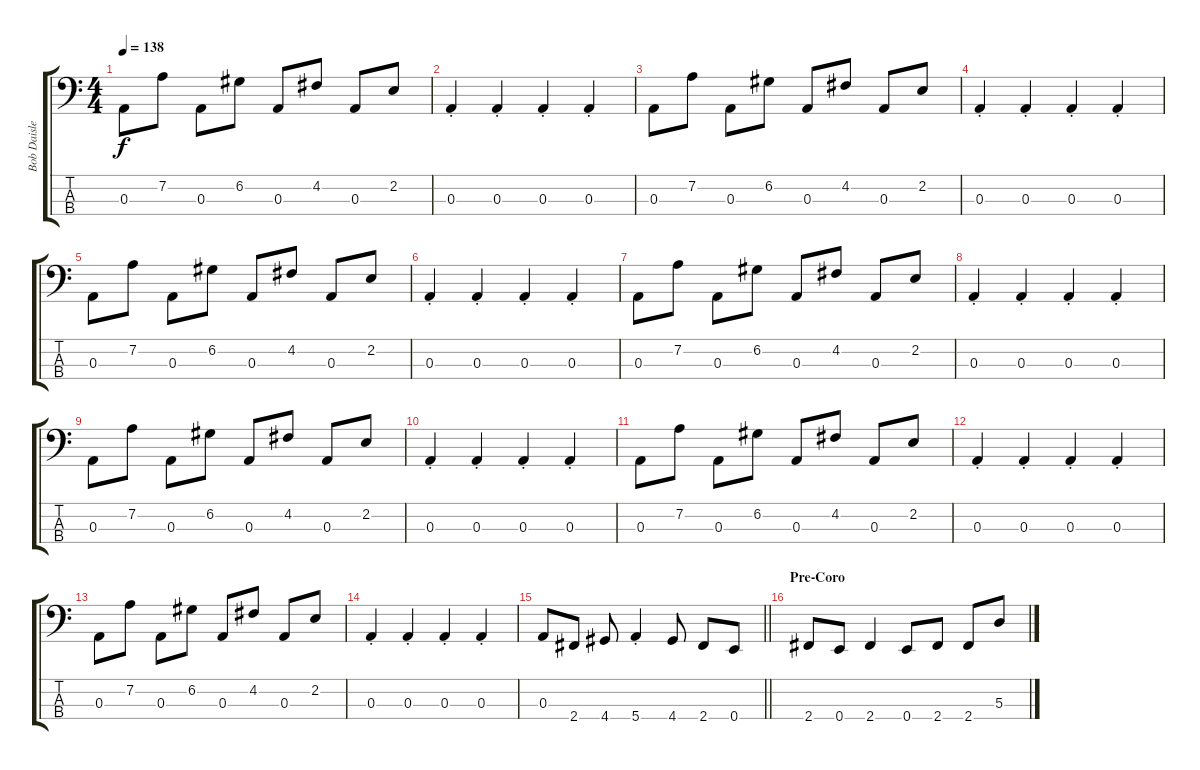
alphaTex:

\track ("Bob Daisley" "Bob Daisle") {instrument electricbassfinger}
\staff {score tabs}
\tuning (G2 D2 A1 E1) {hide}
\ts (4 4)
\tempo 138
\clef f4
\ks c
0.3.8{dy f} 7.2.8 0.3.8 6.2.8 0.3.8 4.2.8 0.3.8 2.2.8 |
0.3{st}.4 0.3{st}.4 0.3{st}.4 0.3{st}.4 |
0.3.8 7.2.8 0.3.8 6.2.8 0.3.8 4.2.8 0.3.8 2.2.8 |
0.3{st}.4 0.3{st}.4 0.3{st}.4 0.3{st}.4 |
0.3.8 7.2.8 0.3.8 6.2.8 0.3.8 4.2.8 0.3.8 2.2.8 |
0.3{st}.4 0.3{st}.4 0.3{st}.4 0.3{st}.4 |
0.3.8 7.2.8 0.3.8 6.2.8 0.3.8 4.2.8 0.3.8 2.2.8 |
0.3{st}.4 0.3{st}.4 0.3{st}.4 0.3{st}.4 |
0.3.8 7.2.8 0.3.8 6.2.8 0.3.8 4.2.8 0.3.8 2.2.8 |
0.3{st}.4 0.3{st}.4 0.3{st}.4 0.3{st}.4 |
0.3.8 7.2.8 0.3.8 6.2.8 0.3.8 4.2.8 0.3.8 2.2.8 |
0.3{st}.4 0.3{st}.4 0.3{st}.4 0.3{st}.4 |
0.3.8 7.2.8 0.3.8 6.2.8 0.3.8 4.2.8 0.3.8 2.2.8 |
0.3{st}.4 0.3{st}.4 0.3{st}.4 0.3{st}.4 |
\barLineRight lightlight
0.3.8 2.4.8 4.4.8 5.4{st}.4 4.4.8 2.4.8 0.4.8 |
\section ("" "Pre-Coro")
2.4.8 0.4.8 2.4.4 0.4.8 2.4.8 2.4.8 5.3.8
